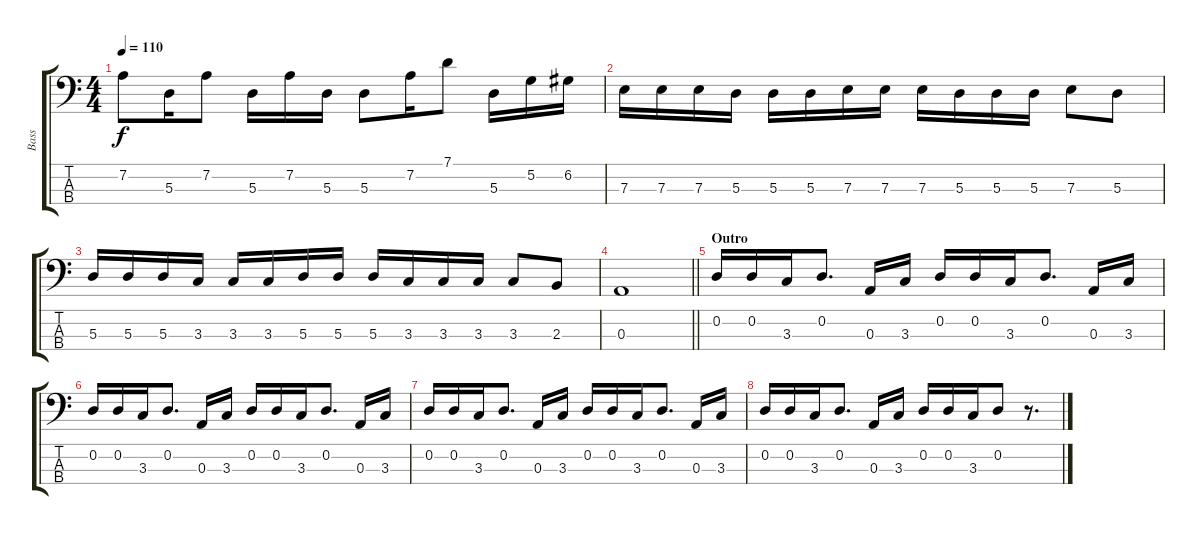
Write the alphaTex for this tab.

\track ("Bass" "Bass") {instrument electricbassfinger}
\staff {score tabs}
\tuning (G2 D2 A1 E1) {hide}
\ts (4 4)
\tempo 110
\clef f4
\ks c
7.2.8{dy f} 5.3.16 7.2.8 5.3.16 7.2.16 5.3.16 5.3.8 7.2.16 7.1.8 5.3.16 5.2.16 6.2.16 |
7.3.16 7.3.16 7.3.16 5.3.16 5.3.16 5.3.16 7.3.16 7.3.16 7.3.16 5.3.16 5.3.16 5.3.16 7.3.8 5.3.8 |
5.3.16 5.3.16 5.3.16 3.3.16 3.3.16 3.3.16 5.3.16 5.3.16 5.3.16 3.3.16 3.3.16 3.3.16 3.3.8 2.3.8 |
\barLineRight lightlight
0.3.1 |
\section ("" "Outro")
0.2.16 0.2.16 3.3.16 0.2.8{d} 0.3.16 3.3.16 0.2.16 0.2.16 3.3.16 0.2.8{d} 0.3.16 3.3.16 |
0.2.16 0.2.16 3.3.16 0.2.8{d} 0.3.16 3.3.16 0.2.16 0.2.16 3.3.16 0.2.8{d} 0.3.16 3.3.16 |
0.2.16 0.2.16 3.3.16 0.2.8{d} 0.3.16 3.3.16 0.2.16 0.2.16 3.3.16 0.2.8{d} 0.3.16 3.3.16 |
0.2.16 0.2.16 3.3.16 0.2.8{d} 0.3.16 3.3.16 0.2.16 0.2.16 3.3.16 0.2.8 r.8{d}
